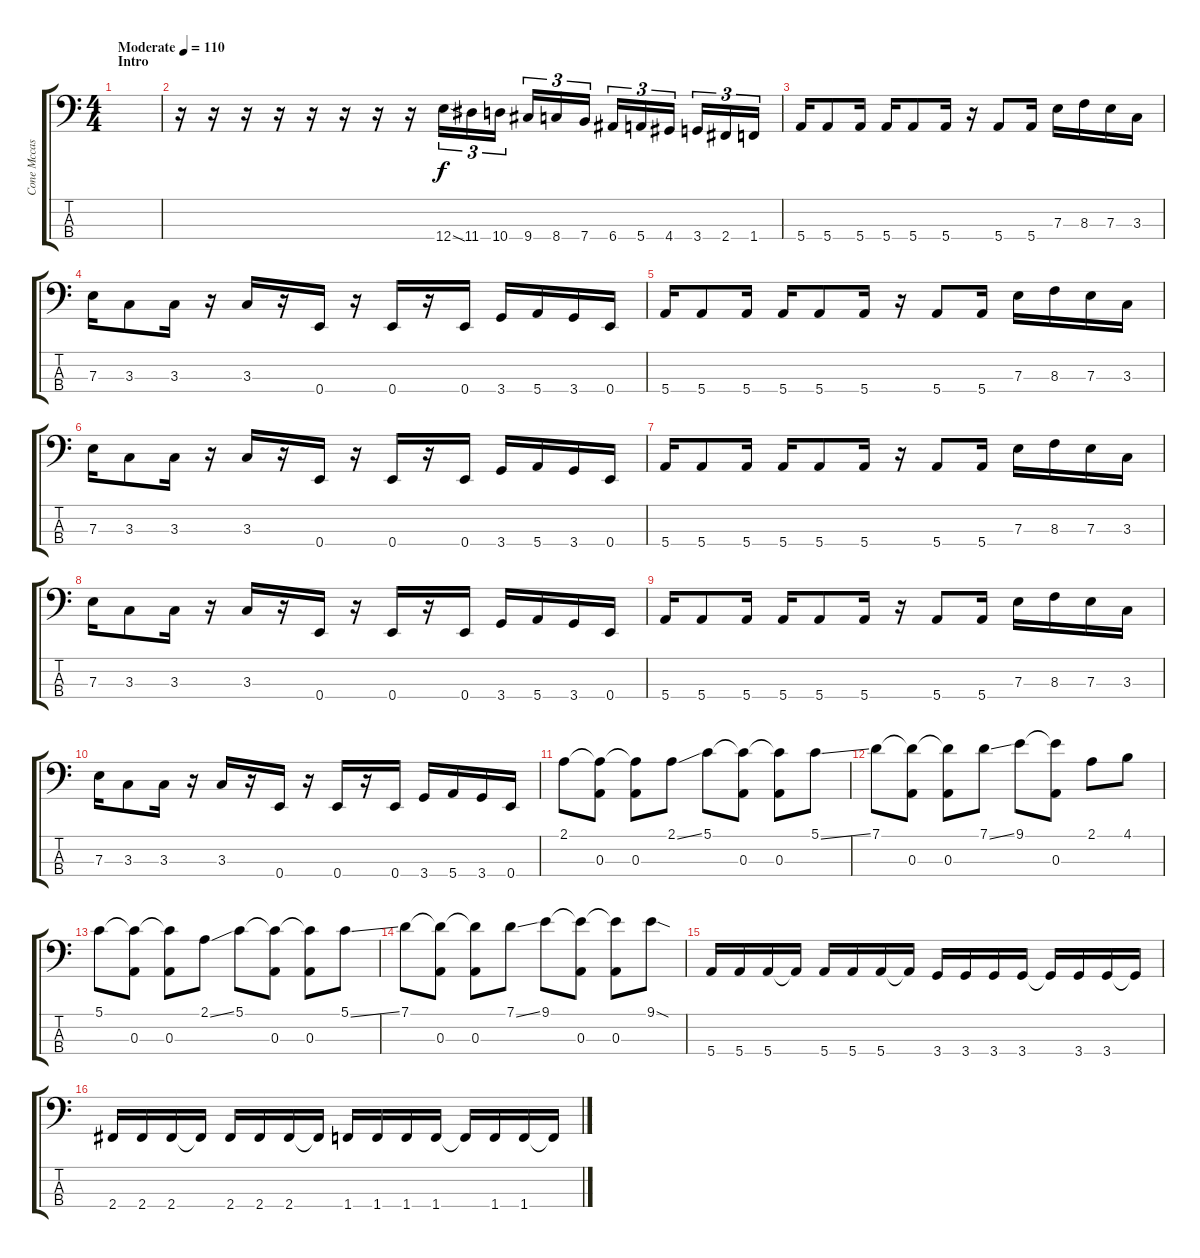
\track ("Cone Mccaslin" "Cone Mccas") {instrument electricbasspick}
\staff {score tabs}
\tuning (G2 D2 A1 E1) {hide}
\ts (4 4)
\section ("" "Intro")
\tempo (110 "Moderate")
\clef f4
\ks c
|
r.16 r.16 r.16 r.16 r.16 r.16 r.16 r.16 12.4{sod}.16{tu (3 2)} 11.4.16{tu (3 2)} 10.4.16{tu (3 2) beam splitsecondary} 9.4.16{tu (3 2)} 8.4.16{tu (3 2)} 7.4.16{tu (3 2)} 6.4.16{tu (3 2)} 5.4.16{tu (3 2)} 4.4.16{tu (3 2) beam splitsecondary} 3.4.16{tu (3 2)} 2.4.16{tu (3 2)} 1.4.16{tu (3 2)} |
5.4.16 5.4.8 5.4.16 5.4.16 5.4.8 5.4.16 r.16 5.4.8 5.4.16 7.3.16 8.3.16 7.3.16 3.3.16 |
7.3.16 3.3.8 3.3.16 r.16 3.3.16 r.16 0.4.16 r.16 0.4.16 r.16 0.4.16 3.4.16 5.4.16 3.4.16 0.4.16 |
5.4.16 5.4.8 5.4.16 5.4.16 5.4.8 5.4.16 r.16 5.4.8 5.4.16 7.3.16 8.3.16 7.3.16 3.3.16 |
7.3.16 3.3.8 3.3.16 r.16 3.3.16 r.16 0.4.16 r.16 0.4.16 r.16 0.4.16 3.4.16 5.4.16 3.4.16 0.4.16 |
5.4.16 5.4.8 5.4.16 5.4.16 5.4.8 5.4.16 r.16 5.4.8 5.4.16 7.3.16 8.3.16 7.3.16 3.3.16 |
7.3.16 3.3.8 3.3.16 r.16 3.3.16 r.16 0.4.16 r.16 0.4.16 r.16 0.4.16 3.4.16 5.4.16 3.4.16 0.4.16 |
5.4.16 5.4.8 5.4.16 5.4.16 5.4.8 5.4.16 r.16 5.4.8 5.4.16 7.3.16 8.3.16 7.3.16 3.3.16 |
7.3.16 3.3.8 3.3.16 r.16 3.3.16 r.16 0.4.16 r.16 0.4.16 r.16 0.4.16 3.4.16 5.4.16 3.4.16 0.4.16 |
2.1.8 (2.1{t} 0.3).8 (2.1{t} 0.3).8 2.1{ss}.8 5.1.8 (5.1{t} 0.3).8 (5.1{t} 0.3).8 5.1{ss}.8 |
7.1.8 (7.1{t} 0.3).8 (7.1{t} 0.3).8 7.1{ss}.8 9.1.8 (9.1{t} 0.3).8 2.1.8 4.1.8 |
5.1.8 (5.1{t} 0.3).8 (5.1{t} 0.3).8 2.1{ss}.8 5.1.8 (5.1{t} 0.3).8 (5.1{t} 0.3).8 5.1{ss}.8 |
7.1.8 (7.1{t} 0.3).8 (7.1{t} 0.3).8 7.1{ss}.8 9.1.8 (9.1{t} 0.3).8 (9.1{t} 0.3).8 9.1{sod}.8 |
5.4.16 5.4.16 5.4.16 5.4{t}.16 5.4.16 5.4.16 5.4.16 5.4{t}.16 3.4.16 3.4.16 3.4.16 3.4.16 3.4{t}.16 3.4.16 3.4.16 3.4{t}.16 |
2.4.16 2.4.16 2.4.16 2.4{t}.16 2.4.16 2.4.16 2.4.16 2.4{t}.16 1.4.16 1.4.16 1.4.16 1.4.16 1.4{t}.16 1.4.16 1.4.16 1.4{t}.16
